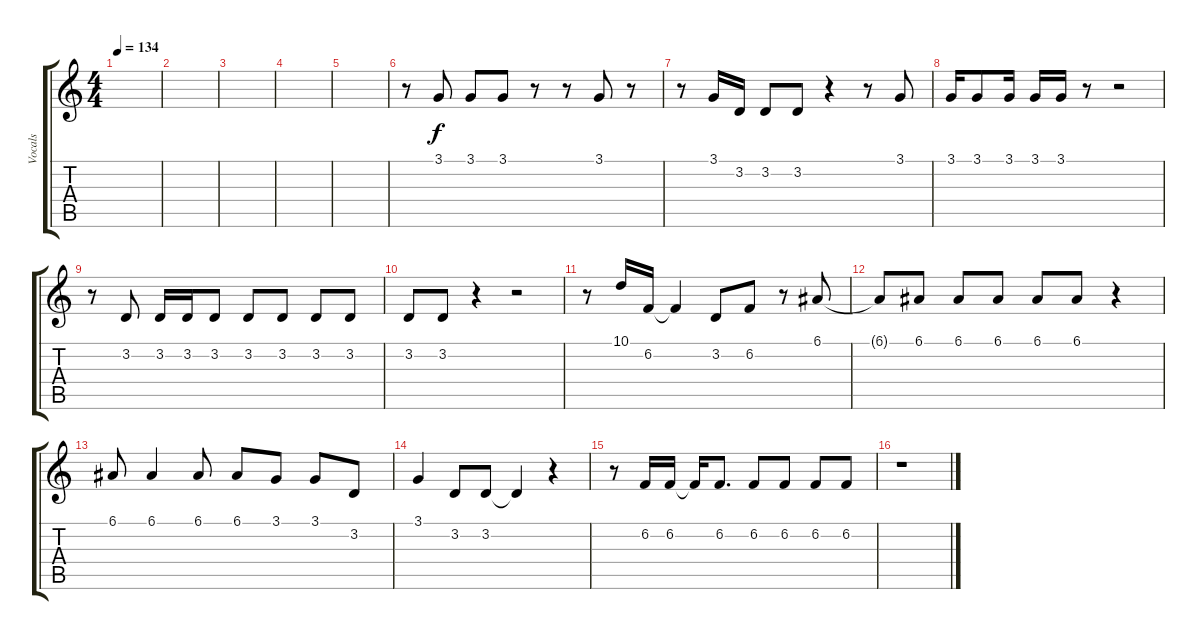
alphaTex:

\track ("Vocals" "Vocals") {instrument accordion}
\staff {score tabs}
\tuning (E4 B3 G3 D3 A2 E2) {hide}
\ts (4 4)
\tempo 134
\clef g2
\ks c
|
|
|
|
|
r.8 3.1.8 3.1.8 3.1.8 r.8 r.8 3.1.8 r.8 |
r.8 3.1.16 3.2.16 3.2.8 3.2.8 r.4 r.8 3.1.8 |
3.1.16 3.1.8 3.1.16 3.1.16 3.1.16 r.8 r.2 |
r.8 3.2.8 3.2.16 3.2.16 3.2.8 3.2.8 3.2.8 3.2.8 3.2.8 |
3.2.8 3.2.8 r.4 r.2 |
r.8 10.1.16 6.2.16 6.2{t}.4 3.2.8 6.2.8 r.8 6.1.8 |
6.1{t}.8 6.1.8 6.1.8 6.1.8 6.1.8 6.1.8 r.4 |
6.1.8 6.1.4 6.1.8 6.1.8 3.1.8 3.1.8 3.2.8 |
3.1.4 3.2.8 3.2.8 3.2{t}.4 r.4 |
r.8 6.2.16 6.2.16 6.2{t}.16 6.2.8{d} 6.2.8 6.2.8 6.2.8 6.2.8 |
r.1
